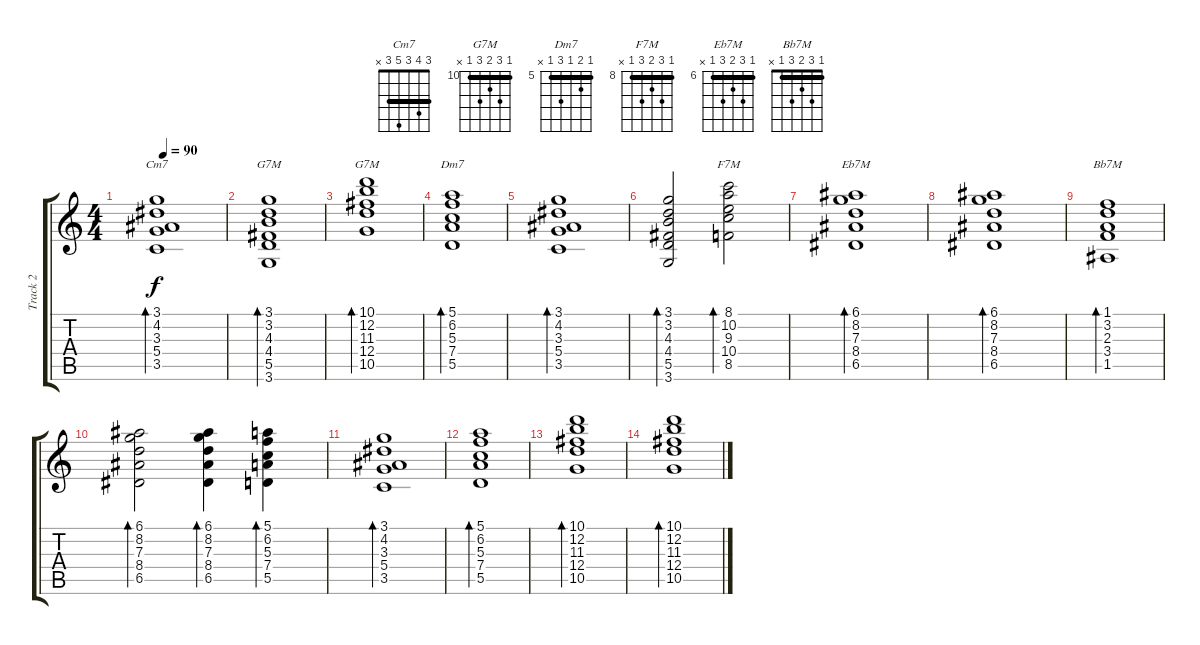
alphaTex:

\track ("Track 2" "Track 2") {instrument acousticguitarnylon}
\staff {score tabs}
\tuning (E4 B3 G3 D3 A2 E2) {hide}
\chord ("Cm7" 3 4 3 5 3 x) {barre 3}
\chord ("G7M" 3 3 4 4 5 3) {barre 3}
\chord ("G7M" 10 12 11 12 10 x) {firstfret 10 barre 10}
\chord ("Dm7" 5 6 5 7 5 x) {firstfret 5 barre 5}
\chord ("F7M" 8 10 9 10 8 x) {firstfret 8 barre 8}
\chord ("Eb7M" 6 8 7 8 6 x) {firstfret 6 barre 6}
\chord ("Bb7M" 1 3 2 3 1 x) {barre 1}
\ts (4 4)
\tempo 90
\clef g2
\ks c
(3.1 4.2 3.3 5.4 3.5).1{bd 120 ch "Cm7" dy f} |
(3.1 3.2 4.3 4.4 5.5 3.6).1{bd 120 ch "G7M"} |
(10.1 12.2 11.3 12.4 10.5).1{bd 120 ch "G7M"} |
(5.1 6.2 5.3 7.4 5.5).1{bd 120 ch "Dm7"} |
(3.1 4.2 3.3 5.4 3.5).1{bd 120} |
(3.1 3.2 4.3 4.4 5.5 3.6).2{bd 120} (8.1 10.2 9.3 10.4 8.5).2{bd 120 ch "F7M"} |
(6.1 8.2 7.3 8.4 6.5).1{bd 120 ch "Eb7M"} |
(6.1 8.2 7.3 8.4 6.5).1{bd 120} |
(1.1 3.2 2.3 3.4 1.5).1{bd 120 ch "Bb7M"} |
(6.1 8.2 7.3 8.4 6.5).2{bd 120} (6.1 8.2 7.3 8.4 6.5).4{bd 120} (5.1 6.2 5.3 7.4 5.5).4{bd 120} |
(3.1 4.2 3.3 5.4 3.5).1{bd 120} |
(5.1 6.2 5.3 7.4 5.5).1{bd 120} |
(10.1 12.2 11.3 12.4 10.5).1{bd 120} |
(10.1 12.2 11.3 12.4 10.5).1{bd 120}
